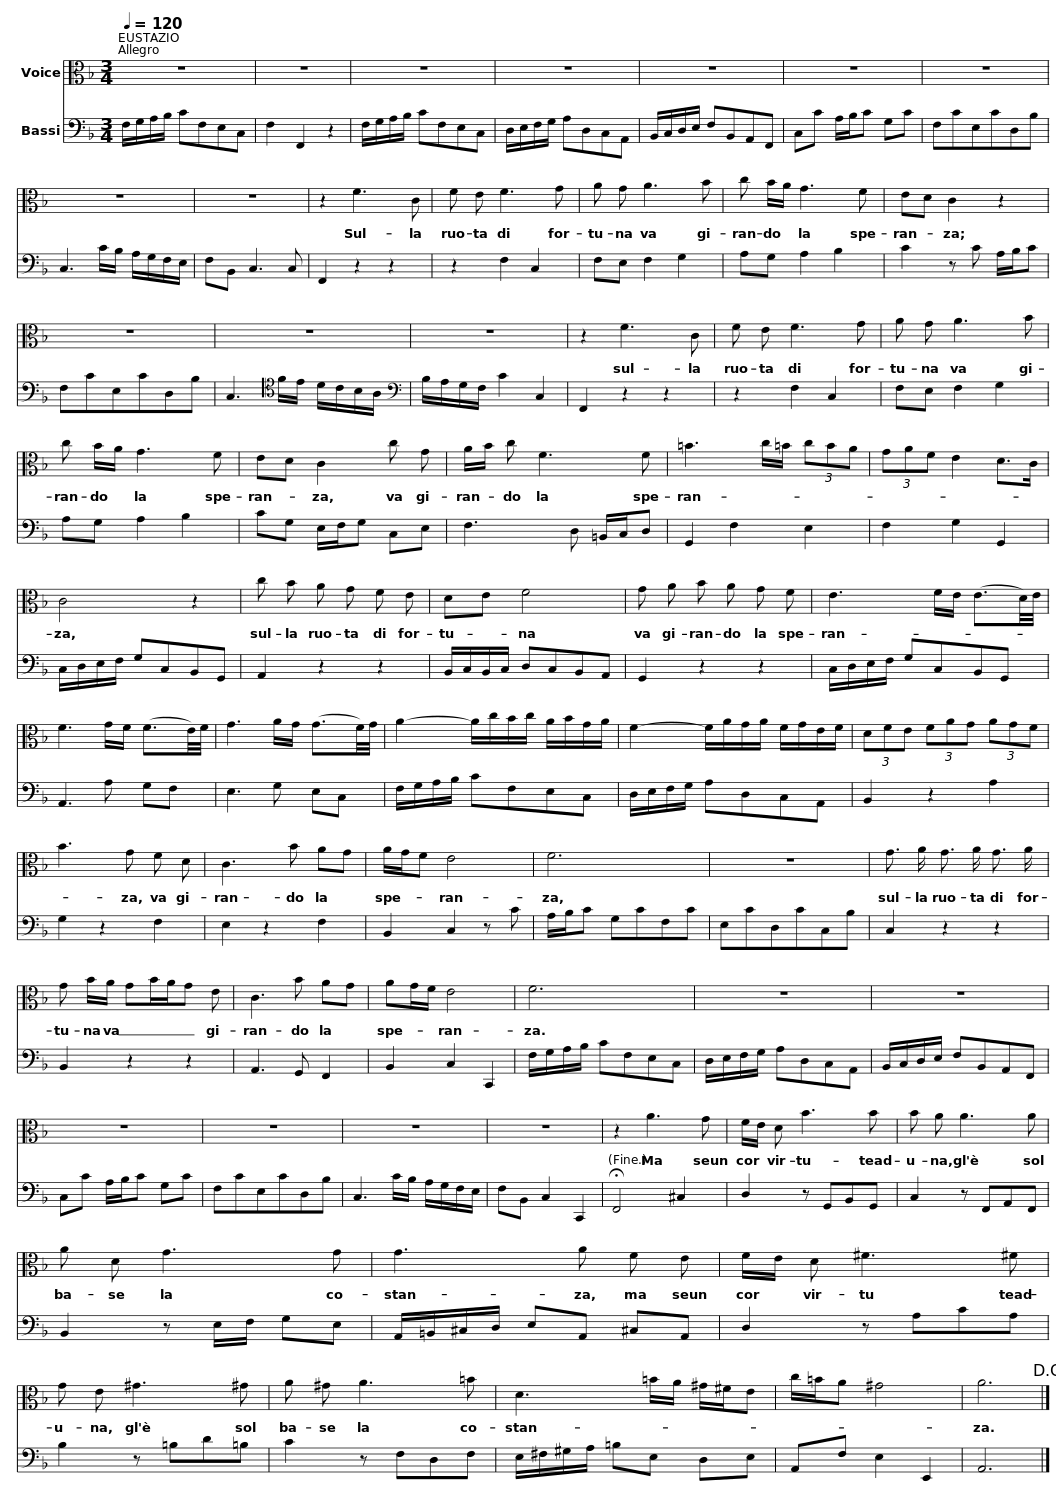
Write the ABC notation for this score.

X:1
%%score 1 2
L:1/8
Q:1/4=120
M:3/4
I:linebreak $
K:F
V:1 alto
V:2 bass
V:1
 z6 | z6 | z6 | z6 | z6 |$ %5
 z6 | z6 | z6 | z6 | z2 F3 C | %10
 F E F3 G | A G A3 B |$ c B/A/ G3 F | ED C2 z2 | z6 | %15
 z6 | z6 | z2 F3 C |$ F E F3 G | A G A3 B | %20
 c B/A/ G3 F | ED C2 c G | A/B/ c F3 F | =B3 c/=B/ (3cBA |$ (3GAF E2 D>C | %25
 C4 z2 | c B A G F E | DE F4 | G A B A G F |$ E3 F/E/ (E3/2D/4)E/4 | %30
 F3 G/F/ (F3/2E/4)F/4 | G3 A/G/ (G3/2F/4)G/4 | A2- A/c/B/c/ A/B/G/A/ |$ F2- F/A/G/A/ F/G/E/F/ | (3DFE (3FAG (3AGF | %35
 B3 G F D | C3 B AG | A/G/F E4 | F6 |$ z6 | %40
 G3/2 A/ G3/2 A/ G3/2 A/ | G B/A/ GB/A/G E | C3 B AG | AG/F/ E4 | F6 |$ %45
 z6 | z6 | z6 | z6 | z6 | %50
 z6 |$ z2 A3 G | F/E/ D B3 B | B A A3 A | A D G3 G | %55
 G3 A F E |$ F/E/ D ^F3 ^F | G E ^G3 ^G | A ^G A3 =B | D3 =B/A/ ^G/^F/E | %60
 c/=B/A ^G4 |$ A6!D.C.! |] %62
V:2
 F,/G,/A,/B,/ CF,E,C, | F,2 F,,2 z2 | F,/G,/A,/B,/ CF,E,C, | D,/E,/F,/G,/ A,D,C,A,, | B,,/C,/D,/E,/ F,B,,A,,F,, |$ %5
 C,C A,/B,/C G,C | F,CE,CD,B, | C,3 C/B,/ A,/G,/F,/E,/ | F,B,, C,3 C, | F,,2 z2 z2 | %10
 z2 F,2 C,2 | F,E, F,2 G,2 |$ A,G, A,2 B,2 | C2 z C A,/B,/C | F,CE,CD,B, | %15
 C,3[K:tenor] F/E/ D/C/B,/A,/ |[K:bass] B,/A,/G,/F,/ C2 C,2 | F,,2 z2 z2 |$ z2 F,2 C,2 | F,E, F,2 G,2 | %20
 A,G, A,2 B,2 | CG, E,/F,/G, C,E, | F,3 D, =B,,/C,/D, | G,,2 F,2 E,2 |$ F,2 G,2 G,,2 | %25
 C,/D,/E,/F,/ G,C,B,,G,, | A,,2 z2 z2 | B,,/C,/B,,/C,/ D,C,B,,A,, | G,,2 z2 z2 |$ C,/D,/E,/F,/ G,C,B,,G,, | %30
 A,,3 A, G,F, | E,3 G, E,C, | F,/G,/A,/B,/ CF,E,C, |$ D,/E,/F,/G,/ A,D,C,A,, | B,,2 z2 A,2 | %35
 G,2 z2 F,2 | E,2 z2 F,2 | B,,2 C,2 z C | A,/B,/C G,CF,C |$ E,CD,CC,B, | %40
 C,2 z2 z2 | B,,2 z2 z2 | A,,3 G,, F,,2 | B,,2 C,2 C,,2 | F,/G,/A,/B,/ CF,E,C, |$ %45
 D,/E,/F,/G,/ A,D,C,A,, | B,,/C,/D,/E,/ F,B,,A,,F,, | C,C A,/B,/C G,C | F,CE,CD,B, | C,3 C/B,/ A,/G,/F,/E,/ | %50
 F,B,, C,2 C,,2 |$ !fermata!F,,4 ^C,2 | D,2 z G,,B,,G,, | C,2 z F,,A,,F,, | B,,2 z E,/F,/ G,E, | %55
 A,,/=B,,/^C,/D,/ E,A,, ^C,A,, |$ D,2 z A,CA, | B,2 z =B,D=B, | C2 z F,D,F, | E,/^F,/^G,/A,/ =B,E, D,E, | %60
 A,,F, E,2 E,,2 |$ A,,6 |] %62
